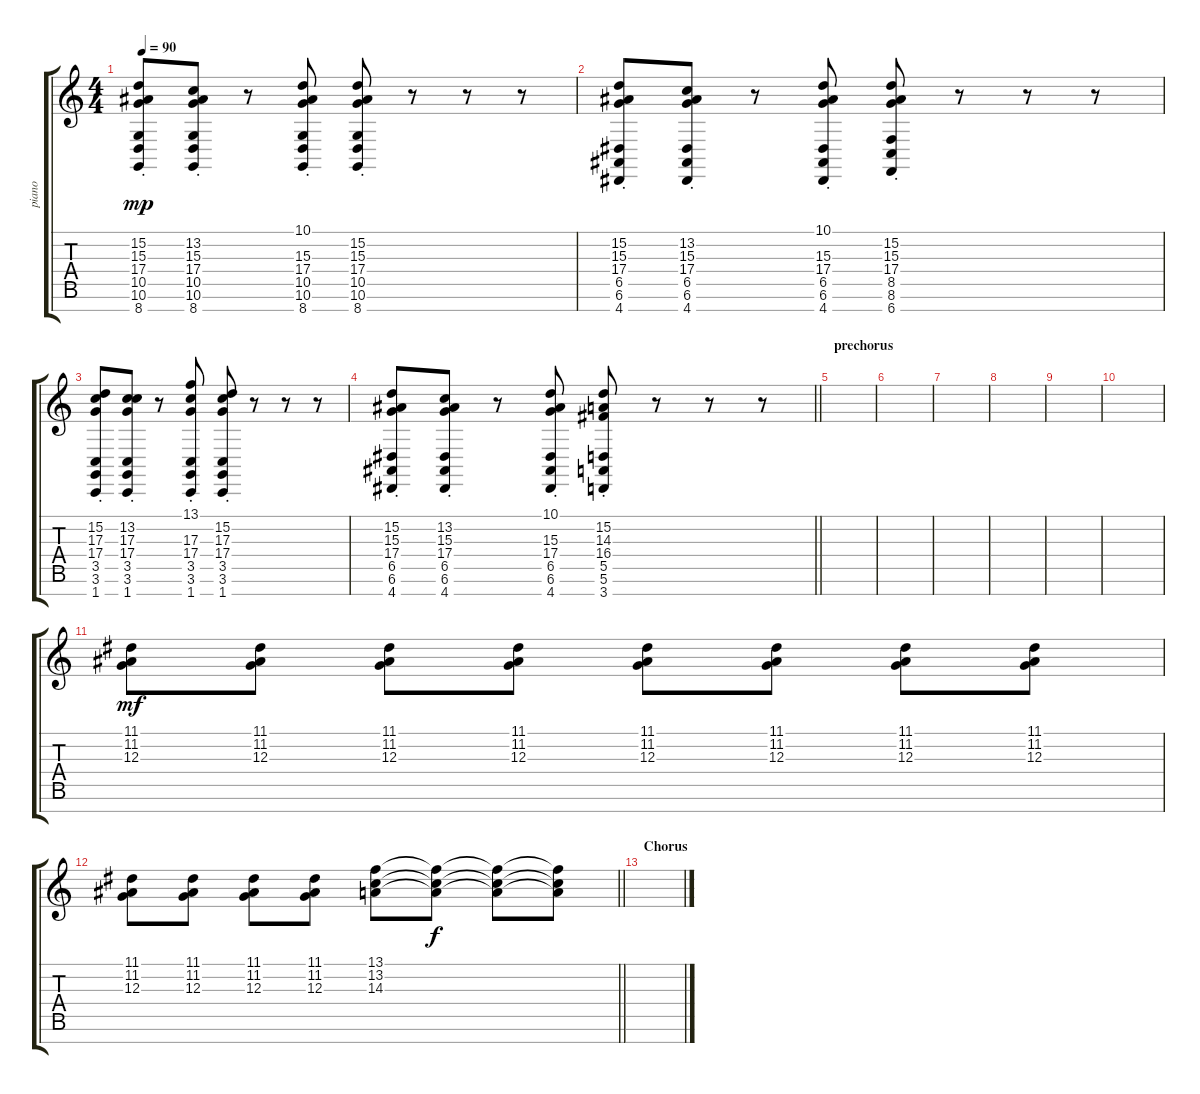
\track ("piano" "piano") {instrument acousticgrandpiano}
\staff {score tabs}
\tuning (E4 B3 G3 D3 A2 E2 B1) {hide}
\ts (4 4)
\tempo 90
\clef g2
\ks c
(15.2{st} 15.3{st} 17.4{st} 10.5{st} 10.6{st} 8.7{st}).8{dy mp} (13.2{st} 15.3{st} 17.4{st} 10.5{st} 10.6{st} 8.7{st}).8 r.8 (10.1{st} 15.3{st} 17.4{st} 10.5{st} 10.6{st} 8.7{st}).8 (15.2{st} 15.3{st} 17.4{st} 10.5{st} 10.6{st} 8.7{st}).8 r.8 r.8 r.8 |
(15.2{st} 15.3{st} 17.4{st} 6.5{st} 6.6{st} 4.7{st}).8 (13.2{st} 15.3{st} 17.4{st} 6.5{st} 6.6{st} 4.7{st}).8 r.8 (10.1{st} 15.3{st} 17.4{st} 6.5{st} 6.6{st} 4.7{st}).8 (15.2{st} 15.3{st} 17.4{st} 8.5{st} 8.6{st} 6.7{st}).8 r.8 r.8 r.8 |
(15.2{st} 17.3{st} 17.4{st} 3.5{st} 3.6{st} 1.7{st}).8 (13.2{st} 17.3{st} 17.4{st} 3.5{st} 3.6{st} 1.7{st}).8 r.8 (13.1{st} 17.3{st} 17.4{st} 3.5{st} 3.6{st} 1.7{st}).8 (15.2{st} 17.3{st} 17.4{st} 3.5{st} 3.6{st} 1.7{st}).8 r.8 r.8 r.8 |
\barLineRight lightlight
(15.2{st} 15.3{st} 17.4{st} 6.5{st} 6.6{st} 4.7{st}).8 (13.2{st} 15.3{st} 17.4{st} 6.5{st} 6.6{st} 4.7{st}).8 r.8 (10.1{st} 15.3{st} 17.4{st} 6.5{st} 6.6{st} 4.7{st}).8 (15.2{st} 14.3{st} 16.4{st} 5.5{st} 5.6{st} 3.7{st}).8 r.8 r.8 r.8 |
\section ("" "prechorus")
|
|
|
|
|
|
(11.1 11.2 12.3).8{dy mf instrument stringensemble1} (11.1 11.2 12.3).8 (11.1 11.2 12.3).8 (11.1 11.2 12.3).8 (11.1 11.2 12.3).8 (11.1 11.2 12.3).8 (11.1 11.2 12.3).8 (11.1 11.2 12.3).8 |
\barLineRight lightlight
(11.1 11.2 12.3).8 (11.1 11.2 12.3).8 (11.1 11.2 12.3).8 (11.1 11.2 12.3).8 (13.1 13.2 14.3).8 (13.1{t} 13.2{t} 14.3{t}).8{dy f} (13.1{t} 13.2{t} 14.3{t}).8 (13.1{t} 13.2{t} 14.3{t}).8 |
\section ("" "Chorus")
